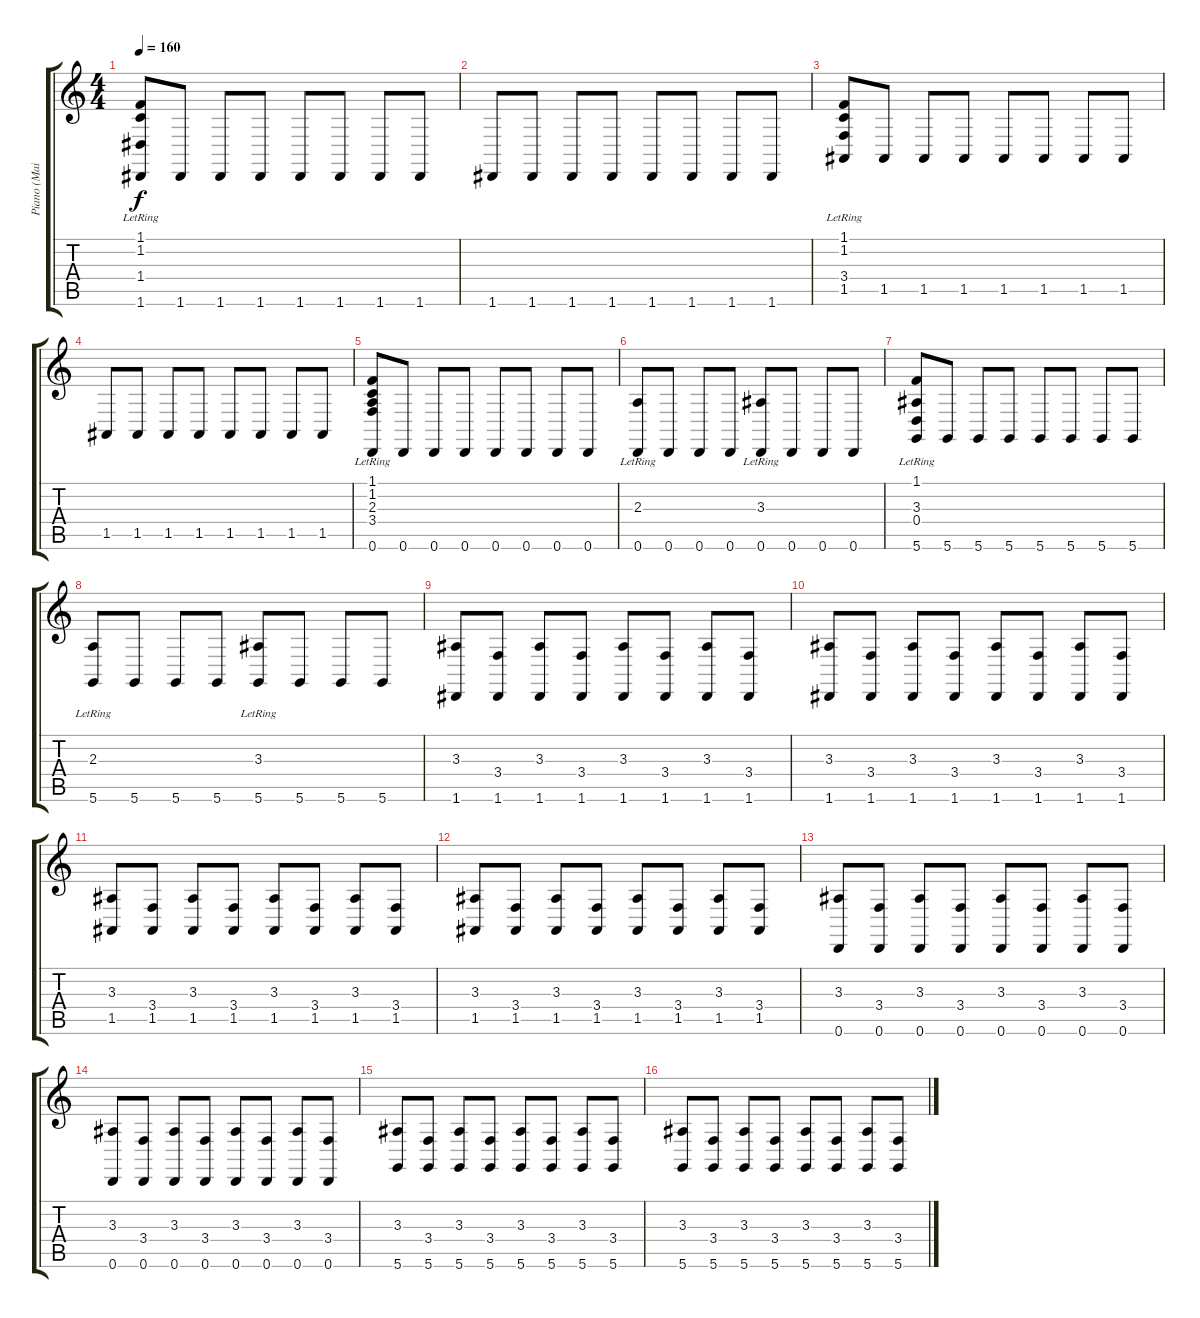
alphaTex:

\track ("Piano (Main)" "Piano (Mai") {instrument brightacousticpiano}
\staff {score tabs}
\tuning (E4 B3 G3 D3 A2 D2) {hide}
\ts (4 4)
\tempo 160
\clef g2
\ks c
(1.1{lr} 1.2{lr} 1.4{lr} 1.6).8{dy f} 1.6.8 1.6.8 1.6.8 1.6.8 1.6.8 1.6.8 1.6.8 |
1.6.8 1.6.8 1.6.8 1.6.8 1.6.8 1.6.8 1.6.8 1.6.8 |
\section ("" " ")
(1.1{lr} 1.2{lr} 3.4{lr} 1.5).8 1.5.8 1.5.8 1.5.8 1.5.8 1.5.8 1.5.8 1.5.8 |
1.5.8 1.5.8 1.5.8 1.5.8 1.5.8 1.5.8 1.5.8 1.5.8 |
(1.1{lr} 1.2{lr} 2.3{lr} 3.4{lr} 0.6).8 0.6.8 0.6.8 0.6.8 0.6.8 0.6.8 0.6.8 0.6.8 |
(2.3{lr} 0.6).8 0.6.8 0.6.8 0.6.8 (3.3{lr} 0.6).8 0.6.8 0.6.8 0.6.8 |
(1.1{lr} 3.3{lr} 0.4{lr} 5.6).8 5.6.8 5.6.8 5.6.8 5.6.8 5.6.8 5.6.8 5.6.8 |
(2.3{lr} 5.6).8 5.6.8 5.6.8 5.6.8 (3.3{lr} 5.6).8 5.6.8 5.6.8 5.6.8 |
(3.3 1.6).8 (3.4 1.6).8 (3.3 1.6).8 (3.4 1.6).8 (3.3 1.6).8 (3.4 1.6).8 (3.3 1.6).8 (3.4 1.6).8 |
(3.3 1.6).8 (3.4 1.6).8 (3.3 1.6).8 (3.4 1.6).8 (3.3 1.6).8 (3.4 1.6).8 (3.3 1.6).8 (3.4 1.6).8 |
(3.3 1.5).8 (3.4 1.5).8 (3.3 1.5).8 (3.4 1.5).8 (3.3 1.5).8 (3.4 1.5).8 (3.3 1.5).8 (3.4 1.5).8 |
(3.3 1.5).8 (3.4 1.5).8 (3.3 1.5).8 (3.4 1.5).8 (3.3 1.5).8 (3.4 1.5).8 (3.3 1.5).8 (3.4 1.5).8 |
(3.3 0.6).8 (3.4 0.6).8 (3.3 0.6).8 (3.4 0.6).8 (3.3 0.6).8 (3.4 0.6).8 (3.3 0.6).8 (3.4 0.6).8 |
(3.3 0.6).8 (3.4 0.6).8 (3.3 0.6).8 (3.4 0.6).8 (3.3 0.6).8 (3.4 0.6).8 (3.3 0.6).8 (3.4 0.6).8 |
(3.3 5.6).8 (3.4 5.6).8 (3.3 5.6).8 (3.4 5.6).8 (3.3 5.6).8 (3.4 5.6).8 (3.3 5.6).8 (3.4 5.6).8 |
(3.3 5.6).8 (3.4 5.6).8 (3.3 5.6).8 (3.4 5.6).8 (3.3 5.6).8 (3.4 5.6).8 (3.3 5.6).8 (3.4 5.6).8
